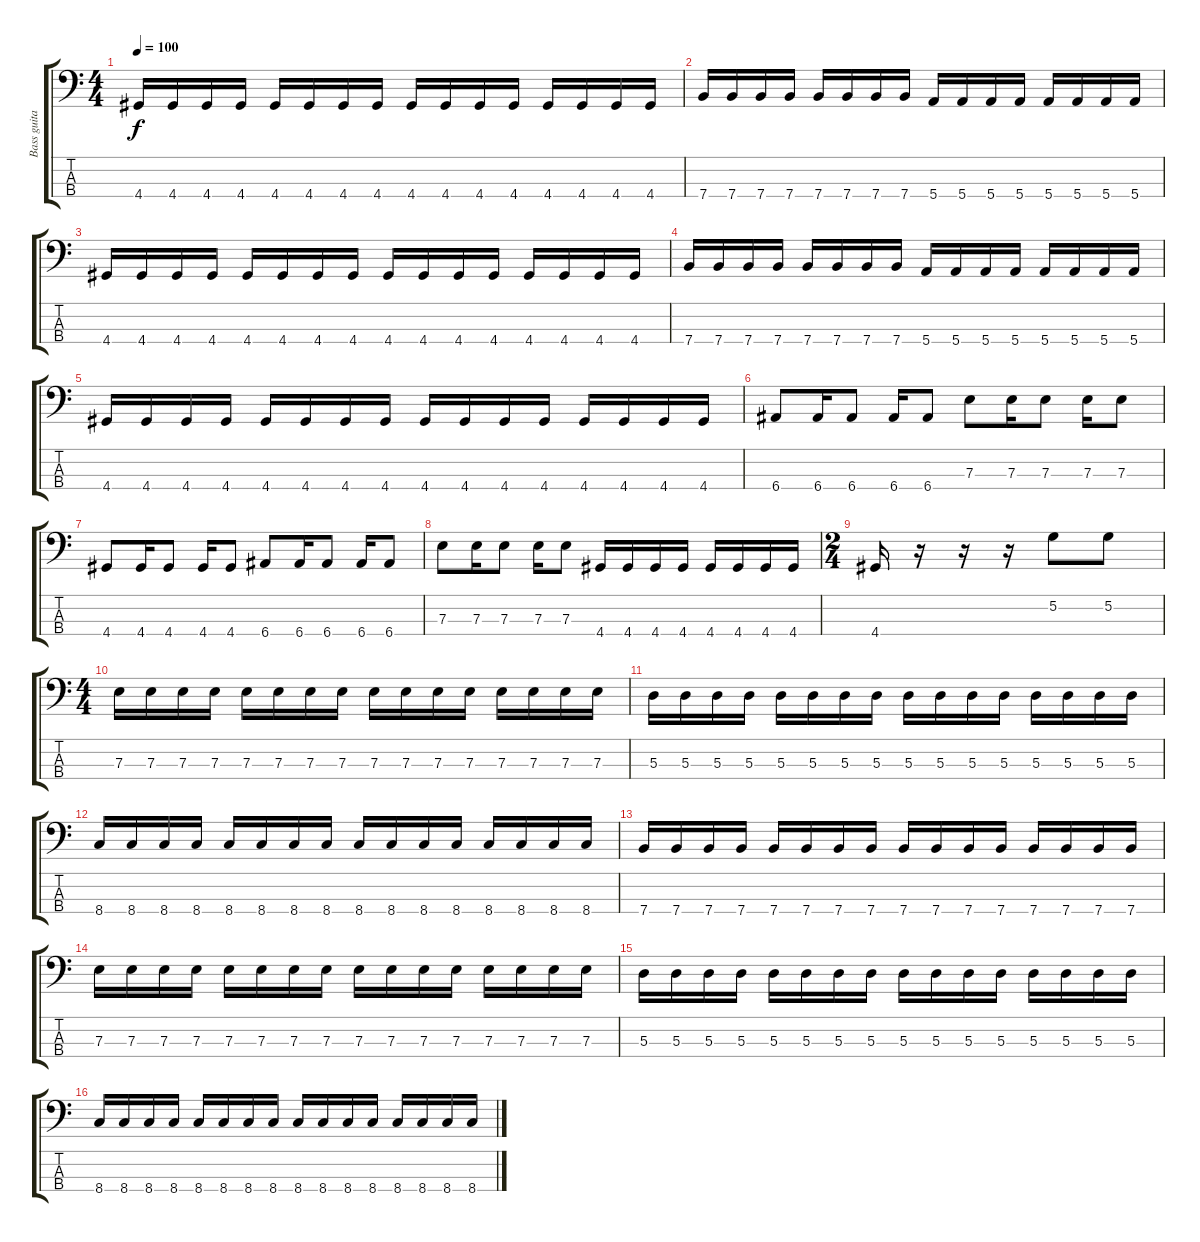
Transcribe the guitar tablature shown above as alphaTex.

\track ("Bass guitar" "Bass guita") {instrument electricbasspick}
\staff {score tabs}
\tuning (G2 D2 A1 E1) {hide}
\ts (4 4)
\tempo 100
\clef f4
\ks c
4.4.16{dy f} 4.4.16 4.4.16 4.4.16 4.4.16 4.4.16 4.4.16 4.4.16 4.4.16 4.4.16 4.4.16 4.4.16 4.4.16 4.4.16 4.4.16 4.4.16 |
7.4.16 7.4.16 7.4.16 7.4.16 7.4.16 7.4.16 7.4.16 7.4.16 5.4.16 5.4.16 5.4.16 5.4.16 5.4.16 5.4.16 5.4.16 5.4.16 |
4.4.16 4.4.16 4.4.16 4.4.16 4.4.16 4.4.16 4.4.16 4.4.16 4.4.16 4.4.16 4.4.16 4.4.16 4.4.16 4.4.16 4.4.16 4.4.16 |
7.4.16 7.4.16 7.4.16 7.4.16 7.4.16 7.4.16 7.4.16 7.4.16 5.4.16 5.4.16 5.4.16 5.4.16 5.4.16 5.4.16 5.4.16 5.4.16 |
4.4.16 4.4.16 4.4.16 4.4.16 4.4.16 4.4.16 4.4.16 4.4.16 4.4.16 4.4.16 4.4.16 4.4.16 4.4.16 4.4.16 4.4.16 4.4.16 |
6.4.8 6.4.16 6.4.8 6.4.16 6.4.8 7.3.8 7.3.16 7.3.8 7.3.16 7.3.8 |
4.4.8 4.4.16 4.4.8 4.4.16 4.4.8 6.4.8 6.4.16 6.4.8 6.4.16 6.4.8 |
7.3.8 7.3.16 7.3.8 7.3.16 7.3.8 4.4.16 4.4.16 4.4.16 4.4.16 4.4.16 4.4.16 4.4.16 4.4.16 |
\ts (2 4)
4.4.16 r.16 r.16 r.16 5.2.8 5.2.8 |
\ts (4 4)
7.3.16 7.3.16 7.3.16 7.3.16 7.3.16 7.3.16 7.3.16 7.3.16 7.3.16 7.3.16 7.3.16 7.3.16 7.3.16 7.3.16 7.3.16 7.3.16 |
5.3.16 5.3.16 5.3.16 5.3.16 5.3.16 5.3.16 5.3.16 5.3.16 5.3.16 5.3.16 5.3.16 5.3.16 5.3.16 5.3.16 5.3.16 5.3.16 |
8.4.16 8.4.16 8.4.16 8.4.16 8.4.16 8.4.16 8.4.16 8.4.16 8.4.16 8.4.16 8.4.16 8.4.16 8.4.16 8.4.16 8.4.16 8.4.16 |
7.4.16 7.4.16 7.4.16 7.4.16 7.4.16 7.4.16 7.4.16 7.4.16 7.4.16 7.4.16 7.4.16 7.4.16 7.4.16 7.4.16 7.4.16 7.4.16 |
7.3.16 7.3.16 7.3.16 7.3.16 7.3.16 7.3.16 7.3.16 7.3.16 7.3.16 7.3.16 7.3.16 7.3.16 7.3.16 7.3.16 7.3.16 7.3.16 |
5.3.16 5.3.16 5.3.16 5.3.16 5.3.16 5.3.16 5.3.16 5.3.16 5.3.16 5.3.16 5.3.16 5.3.16 5.3.16 5.3.16 5.3.16 5.3.16 |
8.4.16 8.4.16 8.4.16 8.4.16 8.4.16 8.4.16 8.4.16 8.4.16 8.4.16 8.4.16 8.4.16 8.4.16 8.4.16 8.4.16 8.4.16 8.4.16
